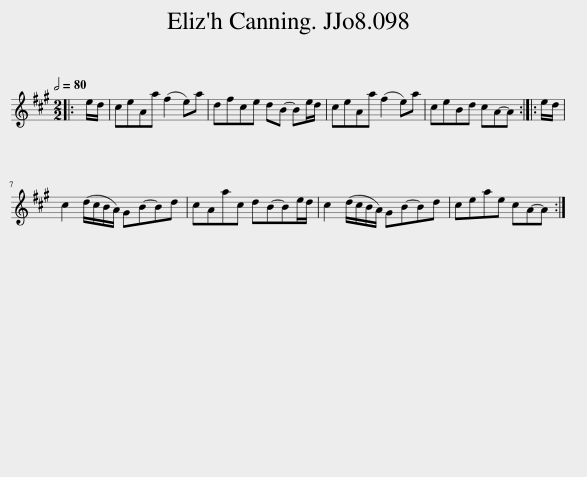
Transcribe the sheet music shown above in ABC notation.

X:1
L:1/8
Q:1/2=80
M:2/2
I:linebreak $
K:A
V:1 treble
V:1
|: e/d/ | ceAa (f2 e)a | dfce dB- Be/d/ | ceAa (f2 e)a | ceBd cA-A :: %5
 e/d/ |$ c2 (d/c/B/A/) GB-Bd | cAac dB-Be/d/ | c2 (d/c/B/A/) GB-Bd | ceae cA-A :| %10
